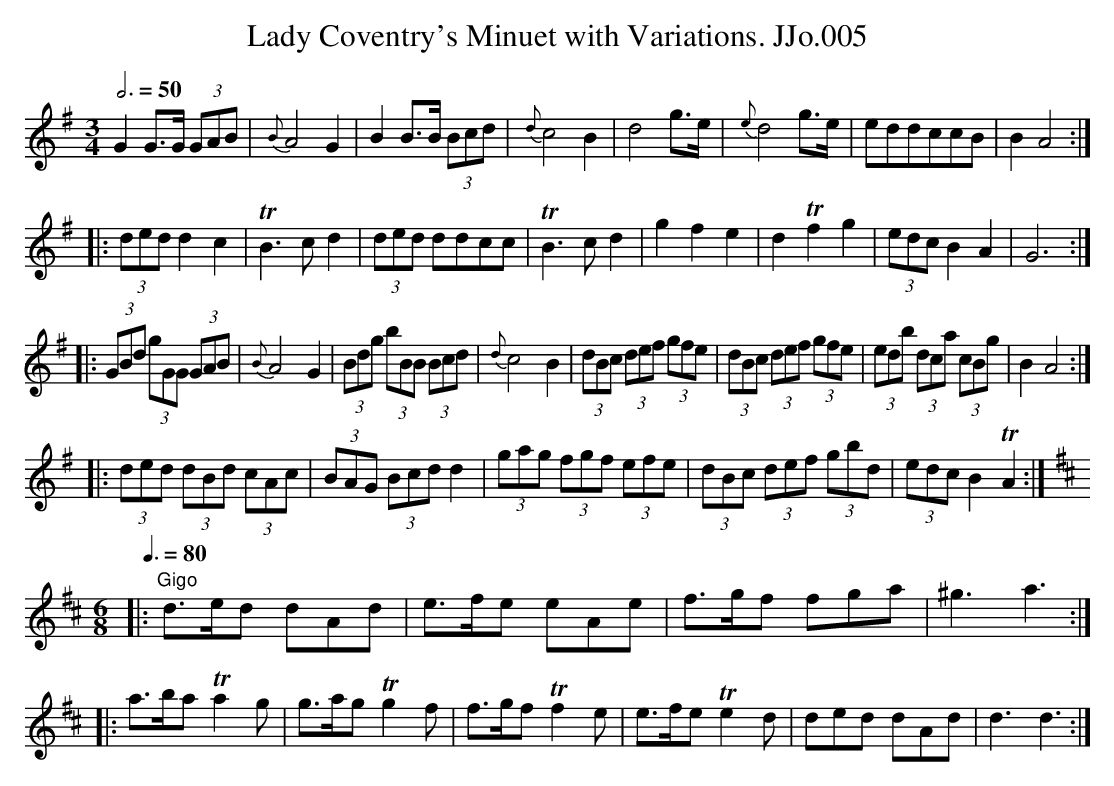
X:1
T:Lady Coventry's Minuet with Variations. JJo.005
M:3/4
L:1/8
Q:3/4=50
K:G major
G2G>G (3GAB|{B}A4G2|B2B>B (3Bcd|{d}c4B2|
d4g>e|{e}d4g>e|eddccB|B2A4:|!
|:(3ded d2c2|TB3cd2|(3ded ddcc|TB3cd2|
g2f2e2|d2Tf2g2|(3edc B2A2|G6:|!
|:(3GBd (3gGG (3GAB|{B}A4G2|(3Bdg (3bBB (3Bcd|{d}c4B2|
(3dBc (3def (3gfe|(3dBc (3def (3gfe|(3edb (3dca (3cBg|B2A4::!
(3ded (3dBd (3cAc|(3BAG (3Bcd d2|(3gag (3fgf (3efe|
(3dBc (3def (3gbd|(3edc B2TA2:|!
K:D
M:6/8
Q:3/8=80
|:"Gigo" d>ed dAd|e>fe eAe|f>gf fga|^g3a3:|!
|:a>ba Ta2g|g>ag Tg2f|f>gfTf2e|e>feTe2d|ded dAd|d3d3:|
